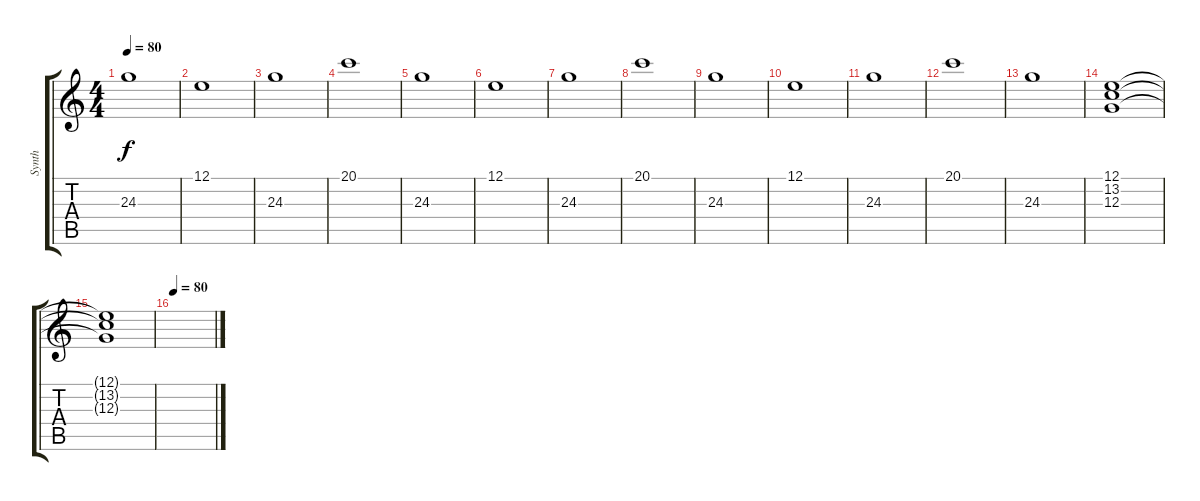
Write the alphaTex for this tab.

\track ("Synth" "Synth") {instrument fx6goblins}
\staff {score tabs}
\tuning (E4 B3 G3 D3 A2 E2) {hide}
\ts (4 4)
\tempo 80
\clef g2
\ks c
24.3.1{dy f} |
12.1.1 |
24.3.1 |
20.1.1 |
24.3.1 |
12.1.1 |
24.3.1 |
20.1.1 |
24.3.1 |
12.1.1 |
24.3.1 |
20.1.1 |
24.3.1 |
(12.1 13.2 12.3).1 |
(12.1{t} 13.2{t} 12.3{t}).1 |
\tempo 80
